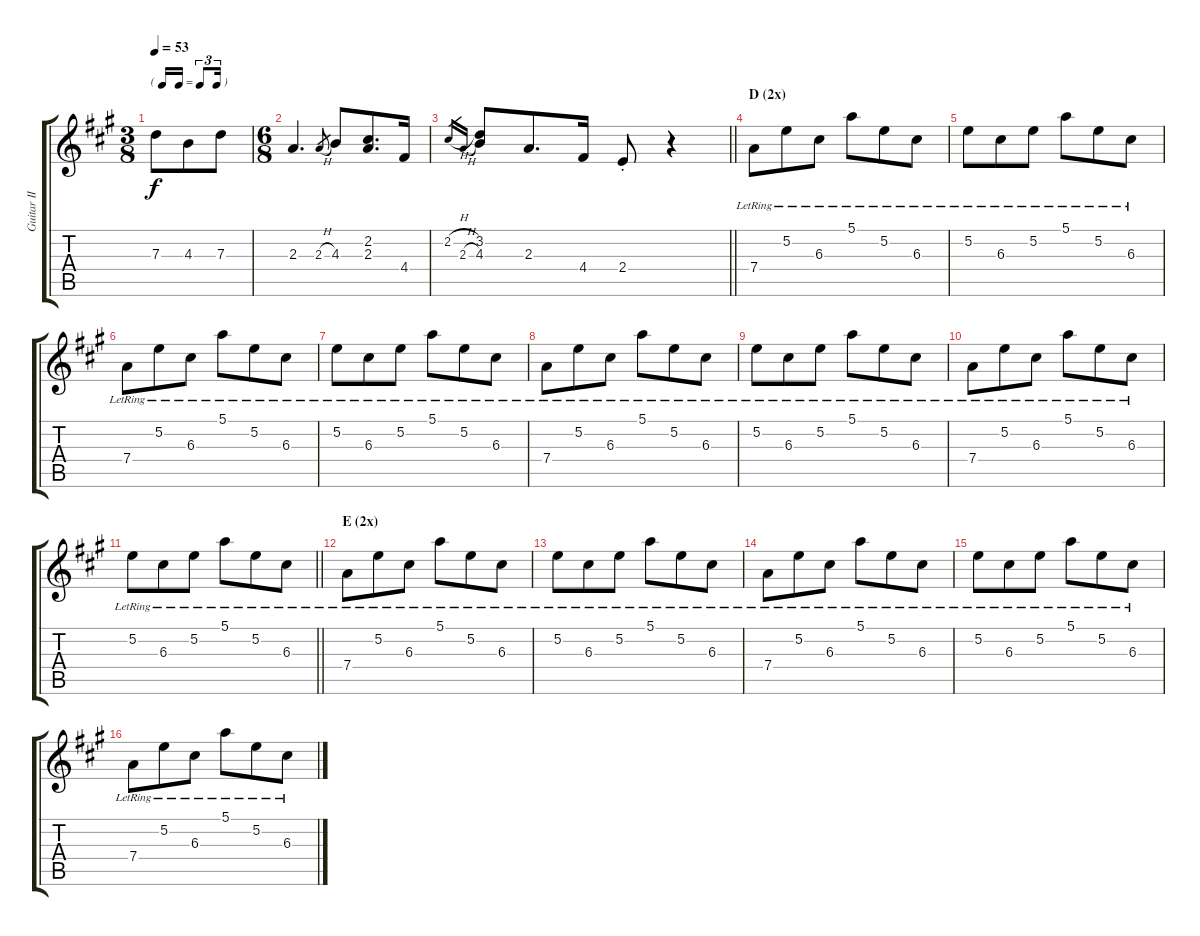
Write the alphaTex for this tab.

\track ("Guitar II - Kita Kensuke" "Guitar II ") {instrument electricguitarjazz}
\staff {score tabs}
\tuning (E4 B3 G3 D3 A2 E2) {hide}
\ts (3 8)
\tf triplet16th
\tempo 53
\clef g2
\ks a
7.3.8{dy f} 4.3.8 7.3.8 |
\ts (6 8)
2.3.4{d} 2.3{h}.8{gr} 4.3.8 (2.2 2.3).8{d} 4.4.16 |
\barLineRight lightlight
2.2{h}.16{gr} 2.3{h}.16{gr} (3.2 4.3).8 2.3.8{d} 4.4.16 2.4{st}.8 r.4 |
\section ("" "D (2x)")
7.4{lr}.8{instrument electricguitarjazz} 5.2{lr}.8 6.3{lr}.8 5.1{lr}.8 5.2{lr}.8 6.3{lr}.8 |
5.2{lr}.8 6.3{lr}.8 5.2{lr}.8 5.1{lr}.8 5.2{lr}.8 6.3{lr}.8 |
7.4{lr}.8 5.2{lr}.8 6.3{lr}.8 5.1{lr}.8 5.2{lr}.8 6.3{lr}.8 |
5.2{lr}.8 6.3{lr}.8 5.2{lr}.8 5.1{lr}.8 5.2{lr}.8 6.3{lr}.8 |
7.4{lr}.8 5.2{lr}.8 6.3{lr}.8 5.1{lr}.8 5.2{lr}.8 6.3{lr}.8 |
5.2{lr}.8 6.3{lr}.8 5.2{lr}.8 5.1{lr}.8 5.2{lr}.8 6.3{lr}.8 |
7.4{lr}.8 5.2{lr}.8 6.3{lr}.8 5.1{lr}.8 5.2{lr}.8 6.3{lr}.8 |
\barLineRight lightlight
5.2{lr}.8 6.3{lr}.8 5.2{lr}.8 5.1{lr}.8 5.2{lr}.8 6.3{lr}.8 |
\section ("" "E (2x)")
7.4{lr}.8 5.2{lr}.8 6.3{lr}.8 5.1{lr}.8 5.2{lr}.8 6.3{lr}.8 |
5.2{lr}.8 6.3{lr}.8 5.2{lr}.8 5.1{lr}.8 5.2{lr}.8 6.3{lr}.8 |
7.4{lr}.8 5.2{lr}.8 6.3{lr}.8 5.1{lr}.8 5.2{lr}.8 6.3{lr}.8 |
5.2{lr}.8 6.3{lr}.8 5.2{lr}.8 5.1{lr}.8 5.2{lr}.8 6.3{lr}.8 |
7.4{lr}.8 5.2{lr}.8 6.3{lr}.8 5.1{lr}.8 5.2{lr}.8 6.3{lr}.8
